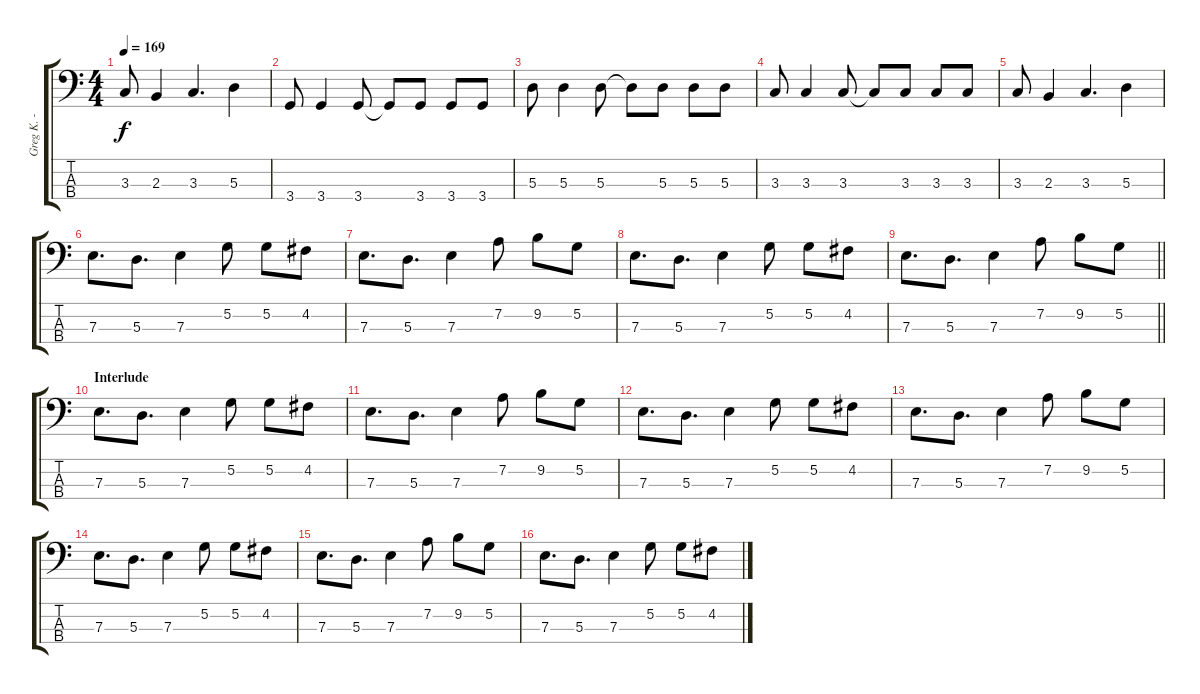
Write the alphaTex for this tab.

\track ("Greg K. - Bass" "Greg K. - ") {instrument electricbasspick}
\staff {score tabs}
\tuning (G2 D2 A1 E1) {hide}
\ts (4 4)
\tempo 169
\clef f4
\ks c
3.3.8{dy f} 2.3.4 3.3.4{d} 5.3.4 |
3.4.8 3.4.4 3.4.8 3.4{t}.8 3.4.8 3.4.8 3.4.8 |
5.3.8 5.3.4 5.3.8 5.3{t}.8 5.3.8 5.3.8 5.3.8 |
3.3.8 3.3.4 3.3.8 3.3{t}.8 3.3.8 3.3.8 3.3.8 |
3.3.8 2.3.4 3.3.4{d} 5.3.4 |
7.3.8{d} 5.3.8{d} 7.3.4 5.2.8 5.2.8 4.2.8 |
7.3.8{d} 5.3.8{d} 7.3.4 7.2.8 9.2.8 5.2.8 |
7.3.8{d} 5.3.8{d} 7.3.4 5.2.8 5.2.8 4.2.8 |
\barLineRight lightlight
7.3.8{d} 5.3.8{d} 7.3.4 7.2.8 9.2.8 5.2.8 |
\section ("" "Interlude")
7.3.8{d} 5.3.8{d} 7.3.4 5.2.8 5.2.8 4.2.8 |
7.3.8{d} 5.3.8{d} 7.3.4 7.2.8 9.2.8 5.2.8 |
7.3.8{d} 5.3.8{d} 7.3.4 5.2.8 5.2.8 4.2.8 |
7.3.8{d} 5.3.8{d} 7.3.4 7.2.8 9.2.8 5.2.8 |
7.3.8{d} 5.3.8{d} 7.3.4 5.2.8 5.2.8 4.2.8 |
7.3.8{d} 5.3.8{d} 7.3.4 7.2.8 9.2.8 5.2.8 |
7.3.8{d} 5.3.8{d} 7.3.4 5.2.8 5.2.8 4.2.8
